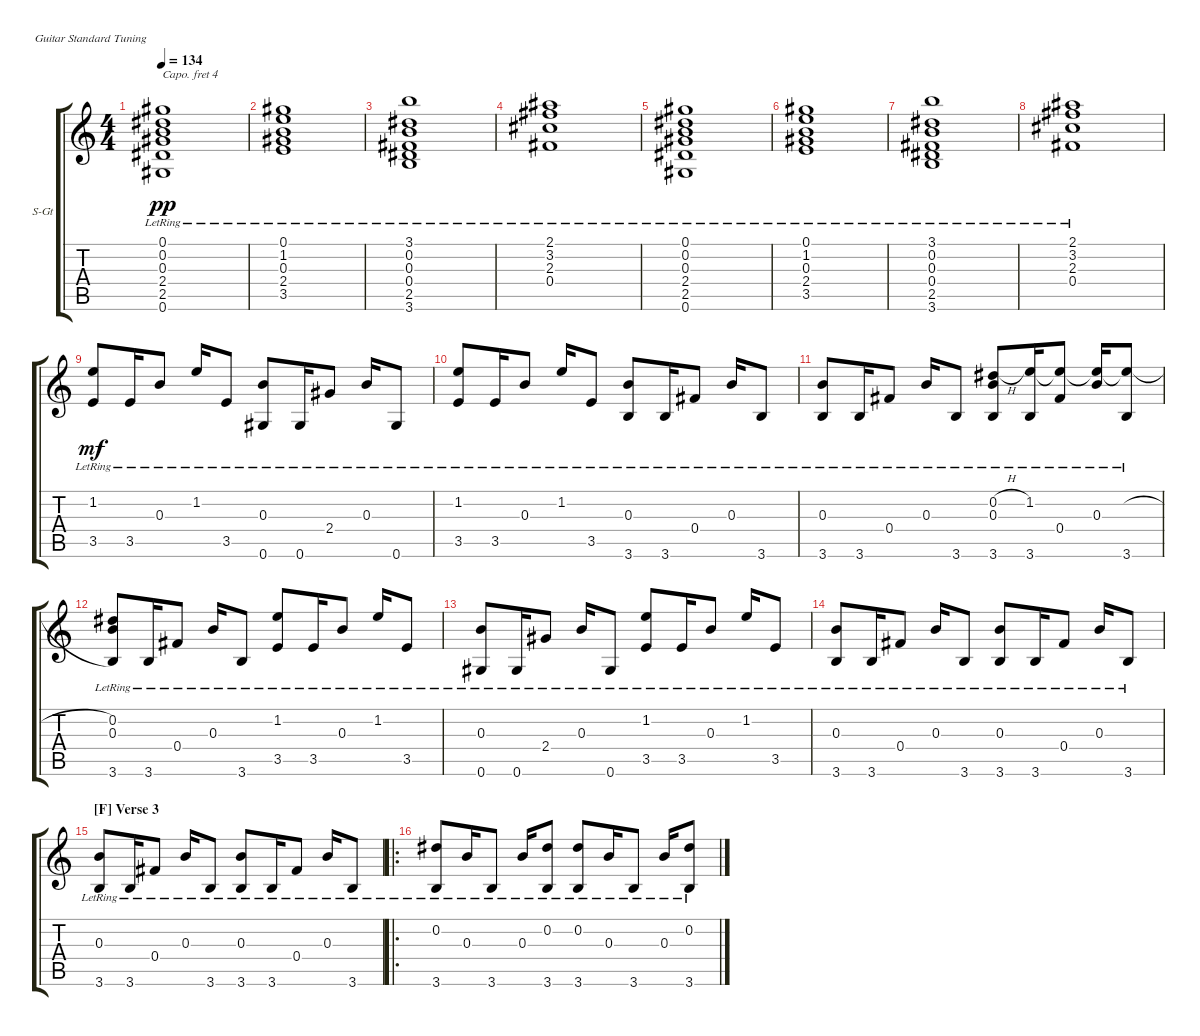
\defaultSystemsLayout 4
\bracketExtendMode groupsimilarinstruments
\firstSystemTrackNameOrientation horizontal
\otherSystemsTrackNameOrientation horizontal
\track ("Lead Guitar" "S-Gt") {instrument acousticguitarsteel}
\staff {score tabs}
\capo 4
\tuning (E4 B3 G3 D3 A2 E2)
\ts (4 4)
\tempo 134
\clef g2
\ks c
(0.6{lr} 2.5{lr} 2.4{lr} 0.3{lr} 0.2{lr} 0.1{lr}).1{dy pp} |
(3.5{lr} 2.4{lr} 0.3{lr} 1.2{lr} 0.1{lr}).1 |
(3.6{lr} 2.5{lr} 0.4{lr} 0.3{lr} 0.2{lr} 3.1{lr}).1 |
(0.4{lr} 2.3{lr} 3.2{lr} 2.1{lr}).1 |
(0.6{lr} 2.5{lr} 2.4{lr} 0.3{lr} 0.2{lr} 0.1{lr}).1 |
(3.5{lr} 2.4{lr} 0.3{lr} 1.2{lr} 0.1{lr}).1 |
(3.6{lr} 2.5{lr} 0.4{lr} 0.3{lr} 0.2{lr} 3.1{lr}).1 |
(0.4{lr} 2.3{lr} 3.2{lr} 2.1{lr}).1 |
(1.2{lr} 3.5{lr}).8{dy mf} 3.5{lr}.16 0.3{lr}.8 1.2{lr}.16 3.5{lr}.8 (0.6{lr} 0.3{lr}).8 0.6{lr}.16 2.4{lr}.8 0.3{lr}.16 0.6{lr}.8 |
(1.2{lr} 3.5{lr}).8 3.5{lr}.16 0.3{lr}.8 1.2{lr}.16 3.5{lr}.8 (3.6{lr} 0.3{lr}).8 3.6{lr}.16 0.4{lr}.8 0.3{lr}.16 3.6{lr}.8 |
(3.6{lr} 0.3{lr}).8 3.6{lr}.16 0.4{lr}.8 0.3{lr}.16 3.6{lr}.8 (3.6{lr} 0.3{lr} 0.2{h lr}).8 (3.6{lr} 1.2{lr}).16 (0.4{lr} 1.2{lr t}).8 (0.3{lr} 1.2{lr t}).16 (3.6{lr} 1.2{h lr t}).8 |
(3.6{lr} 0.3{lr} 0.2{lr}).8 3.6{lr}.16 0.4{lr}.8 0.3{lr}.16 3.6{lr}.8 (1.2{lr} 3.5{lr}).8 3.5{lr}.16 0.3{lr}.8 1.2{lr}.16 3.5{lr}.8 |
(0.6{lr} 0.3{lr}).8 0.6{lr}.16 2.4{lr}.8 0.3{lr}.16 0.6{lr}.8 (1.2{lr} 3.5{lr}).8 3.5{lr}.16 0.3{lr}.8 1.2{lr}.16 3.5{lr}.8 |
(3.6{lr} 0.3{lr}).8 3.6{lr}.16 0.4{lr}.8 0.3{lr}.16 3.6{lr}.8 (3.6{lr} 0.3{lr}).8 3.6{lr}.16 0.4{lr}.8 0.3{lr}.16 3.6{lr}.8 |
\section ("F" "Verse 3")
(3.6{lr} 0.3{lr}).8 3.6{lr}.16 0.4{lr}.8 0.3{lr}.16 3.6{lr}.8 (3.6{lr} 0.3{lr}).8 3.6{lr}.16 0.4{lr}.8 0.3{lr}.16 3.6{lr}.8 |
\ro
(3.6{lr} 0.2{lr}).8 0.3{lr}.16 3.6{lr}.8 0.3{lr}.16 (3.6{lr} 0.2{lr}).8 (3.6{lr} 0.2{lr}).8 0.3{lr}.16 3.6{lr}.8 0.3{lr}.16 (3.6{lr} 0.2{lr}).8
